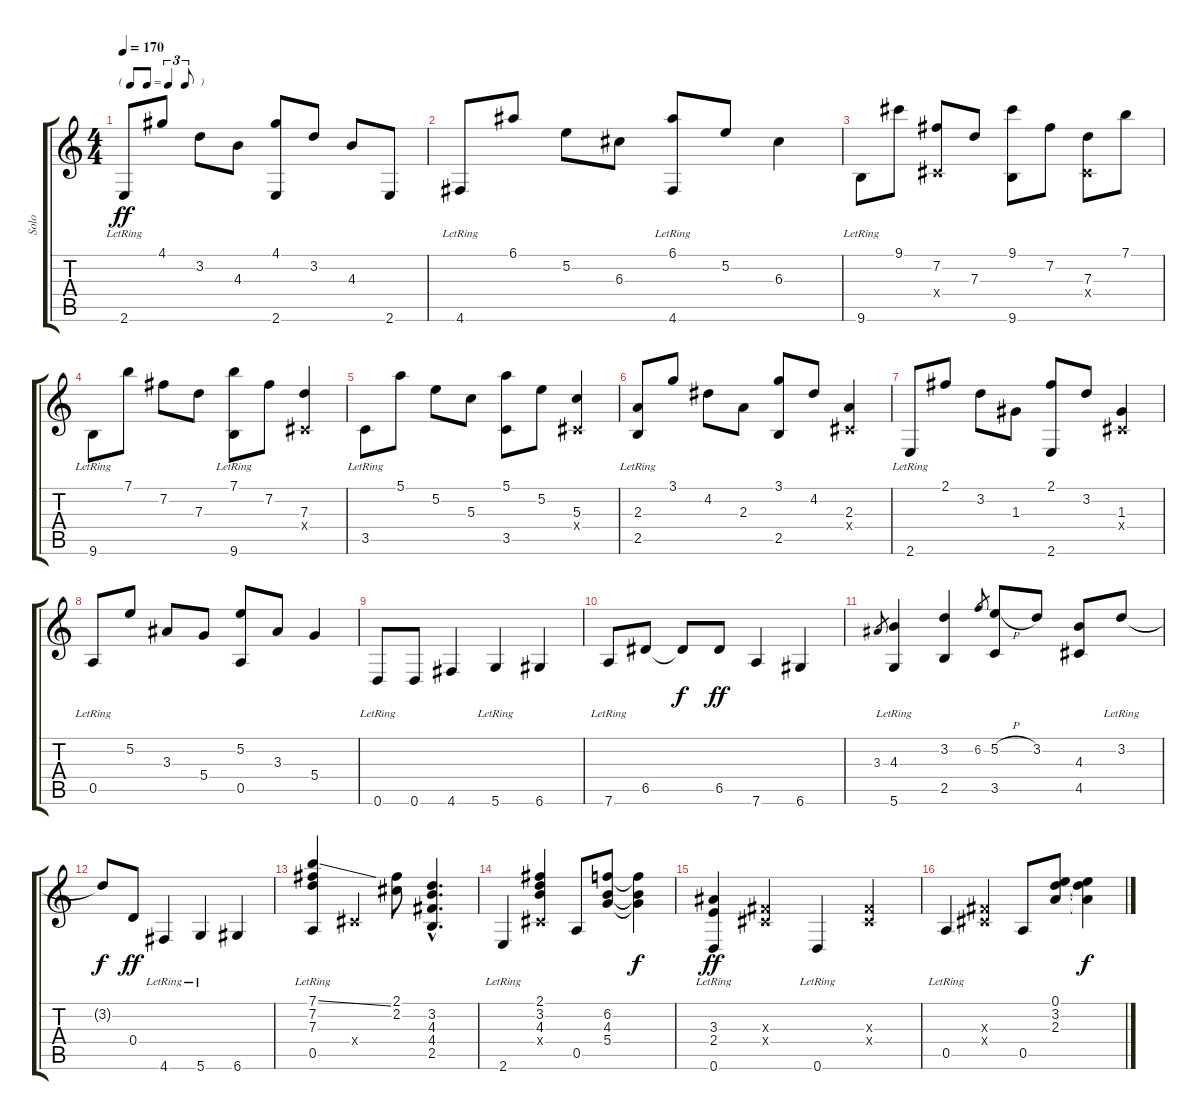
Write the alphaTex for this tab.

\track ("Solo" "Solo") {instrument acousticguitarsteel}
\staff {score tabs}
\tuning (E4 B3 G3 D3 A2 D2) {hide}
\ts (4 4)
\tf triplet8th
\tempo 170
\clef g2
\ks c
2.6{lr}.8{dy ff} 4.1.8 3.2.8 4.3.8 (4.1 2.6).8 3.2.8 4.3.8 2.6.8 |
4.6{lr}.8 6.1.8 5.2.8 6.3.8 (6.1 4.6{lr}).8 5.2.8 6.3.4 |
9.6{lr}.8 9.1.8 (7.2 -1.4{x}).8 7.3.8 (9.1 9.6).8 7.2.8 (7.3 -1.4{x}).8 7.1.8 |
9.6{lr}.8 7.1.8 7.2.8 7.3.8 (7.1 9.6{lr}).8 7.2.8 (7.3 -1.4{x}).4 |
3.5{lr}.8 5.1.8 5.2.8 5.3.8 (5.1 3.5).8 5.2.8 (5.3 -1.4{x}).4 |
(2.3 2.5{lr}).8 3.1.8 4.2.8 2.3.8 (3.1 2.5).8 4.2.8 (2.3 -1.4{x}).4 |
2.6{lr}.8 2.1.8 3.2.8 1.3.8 (2.1 2.6).8 3.2.8 (1.3 -1.4{x}).4 |
0.5{lr}.8 5.2.8 3.3.8 5.4.8 (5.2 0.5).8 3.3.8 5.4.4 |
0.6{lr}.8 0.6.8 4.6.4 5.6{lr}.4 6.6.4 |
7.6{lr}.8 6.5.8 6.5{t}.8{dy f} 6.5.8{dy ff} 7.6.4 6.6.4 |
3.3.8{gr} (4.3 5.6{lr}).4 (3.2 2.5).4 6.2.8{gr} (5.2{h} 3.5).8 3.2.8 (4.3 4.5).8 3.2{lr}.8 |
3.2{t}.8{dy f} 0.4.8{dy ff} 4.6{lr}.4 5.6{lr}.4 6.6.4 |
(7.1{ss} 7.2 7.3 0.5{lr}).4 -1.4{x}.4 (2.1 2.2).8 (3.2{hac} 4.3{hac} 4.4{hac} 2.5{hac}).4{d} |
2.6{lr}.4 (2.1 3.2 4.3 -1.4{x}).4 0.5.8 (6.2 4.3 5.4).8 (6.2{t} 4.3{t} 5.4{t}).4{dy f} |
(3.3 2.4 0.6{lr}).4{dy ff} (-1.3{x} -1.4{x}).4 0.6{lr}.4 (-1.3{x} -1.4{x}).4 |
0.5{lr}.4 (-1.3{x} -1.4{x}).4 0.5.8 (0.1 3.2 2.3).8 (0.1{t} 3.2{t} 2.3{t}).4{dy f}
